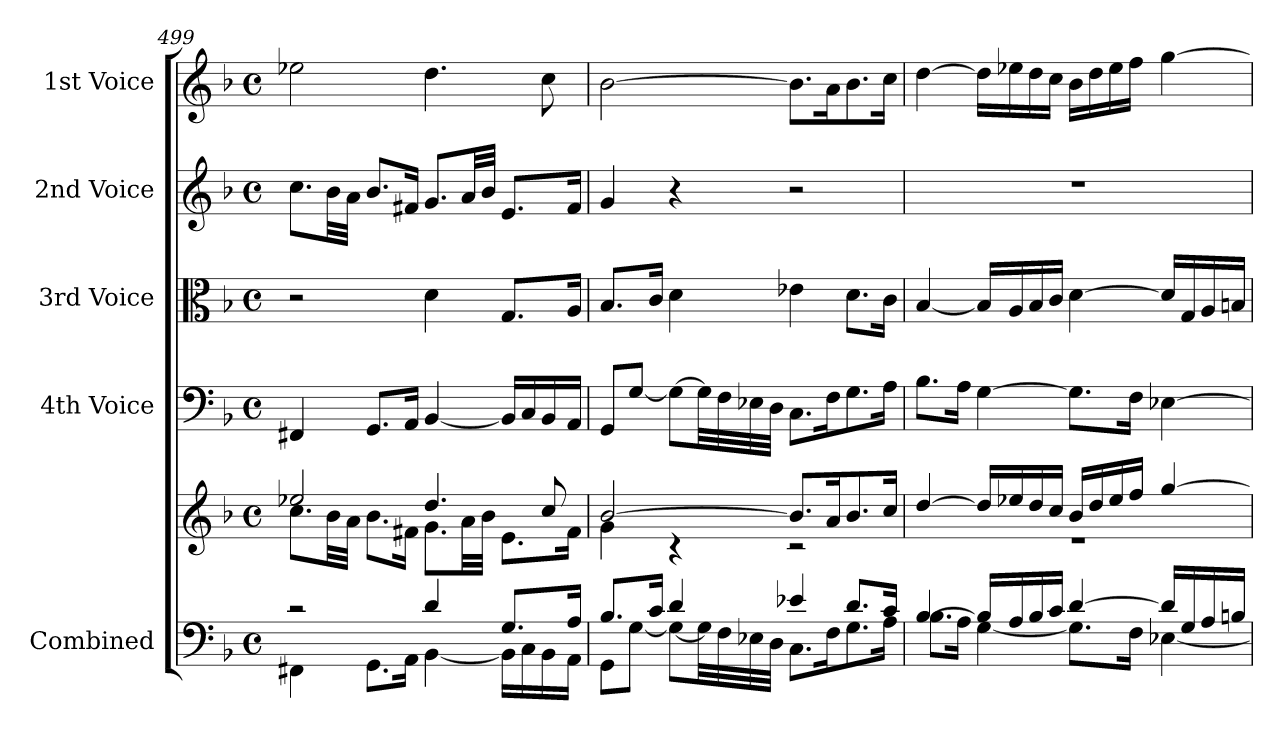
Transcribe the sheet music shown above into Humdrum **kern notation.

**kern	**kern	**kern	**kern	**kern	**kern
*part5	*part5	*part4	*part3	*part2	*part1
*staff6	*staff5	*staff4	*staff3	*staff2	*staff1
*I"Combined	*	*I"4th Voice	*I"3rd Voice	*I"2nd Voice	*I"1st Voice
*clefF4	*clefG2	*clefF4	*clefC3	*clefG2	*clefG2
*k[b-]	*k[b-]	*k[b-]	*k[b-]	*k[b-]	*k[b-]
*M4/4	*M4/4	*M4/4	*M4/4	*M4/4	*M4/4
*met(c)	*met(c)	*met(c)	*met(c)	*met(c)	*met(c)
=499	=499	=499	=499	=499	=499
*^	*^	*	*	*	*
2r	4FF#X\	2ee-X/	8.cc\L	4FF#X/	2r	8.cc\L	2ee-X\
.	.	.	32b-\LL	.	.	32b-\LL	.
.	.	.	32a\JJJ	.	.	32a\JJJ	.
.	8.GG\L	.	8.b-\L	8.GG/L	.	8.b-/L	.
.	16AA\Jk	.	16f#X\Jk	16AA/Jk	.	16f#X/Jk	.
4d/	[4BB-\	4.dd/	8.g\L	[4BB-/	4d\	8.g/L	4.dd\
.	.	.	32a\LL	.	.	32a/LL	.
.	.	.	32b-\JJJ	.	.	32b-/JJJ	.
8.G/L	16BB-\LL]	.	8.e\L	16BB-/LL]	8.G/L	8.e/L	.
.	16C\	.	.	16C/	.	.	.
.	16BB-\	8cc/	.	16BB-/	.	.	8cc\
16A/Jk	16AA\JJ	.	16f#\Jk	16AA/JJ	16A/Jk	16f#/Jk	.
!!LO:PB:g=z
=500	=500	=500	=500	=500	=500	=500	=500
8.B-/L	8GG\L	[2b-/	4g\	8GG/L	8.B-/L	4g/	[2b-\
.	[8G\J	.	.	[8G/J	.	.	.
16c/Jk	.	.	.	.	16c/Jk	.	.
4d/	8G\L_	.	4r	8G\L_	4d\	4r	.
.	32G\LL]	.	.	32G\LL]	.	.	.
.	32F\	.	.	32F\	.	.	.
.	32E-X\	.	.	32E-X\	.	.	.
.	32D\JJJ	.	.	32D\JJJ	.	.	.
4e-X/	8.C\L	8.b-/L]	2r	8.C\L	4e-X\	2r	8.b-\L]
.	16F\K	16a/K	.	16F\K	.	.	16a\K
8.d/L	8.G\	8.b-/	.	8.G\	8.d\L	.	8.b-\
16c/Jk	16A\Jk	16cc/Jk	.	16A\Jk	16c\Jk	.	16cc\Jk
=501	=501	=501	=501	=501	=501	=501	=501
[4B-/	8.B-\L	[4dd/	1r	8.B-\L	[4B-/	1r	[4dd\
.	16A\Jk	.	.	16A\Jk	.	.	.
16B-/LL]	[4G\	16dd/LL]	.	[4G\	16B-/LL]	.	16dd\LL]
16A/	.	16ee-X/	.	.	16A/	.	16ee-X\
16B-/	.	16dd/	.	.	16B-/	.	16dd\
16c/JJ	.	16cc/JJ	.	.	16c/JJ	.	16cc\JJ
[4d/	8.G\L]	16b-/LL	.	8.G\L]	[4d\	.	16b-\LL
.	.	16dd/	.	.	.	.	16dd\
.	.	16ee-/	.	.	.	.	16ee-\
.	16F\Jk	16ff/JJ	.	16F\Jk	.	.	16ff\JJ
16d/LL]	[4E-X\	[4gg/	.	[4E-X\	16d/LL]	.	[4gg\
16G/	.	.	.	.	16G/	.	.
16A/	.	.	.	.	16A/	.	.
16Bn/JJ	.	.	.	.	16Bn/JJ	.	.
*v	*v	*	*	*	*	*	*
*	*v	*v	*	*	*	*
=	=	=	=	=	=
*-	*-	*-	*-	*-	*-
